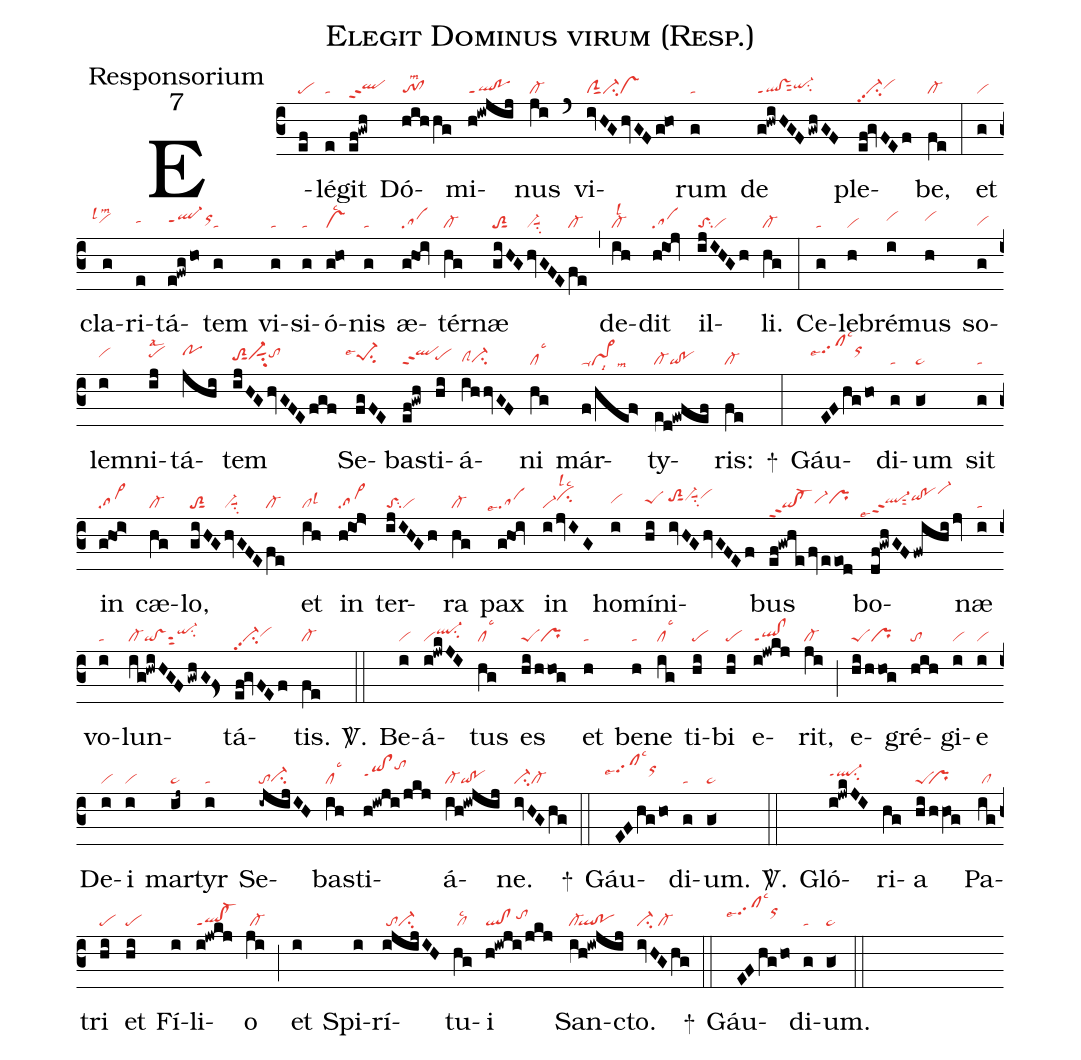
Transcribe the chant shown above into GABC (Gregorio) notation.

name:Elegit Dominus virum (Resp.);
office-part:Responsorium;
mode:7;
nabc-lines:1;
%%
(c3)
E(ef|pe)lé(e|ta)git(ef!gwh|qlhhppt2) Dó(hihhg|to!cllsm2)mi(h!iwjij|ql!poppt1)nus(ji|cl-) (`)
vi(ivHGhvGFg!ho|clSsut1ci-vs)rum(g|ta) de(g!hwiHGF/gwhGF|ql!vsppt1sut2qi-hhsu2) ple(ef!gvFEf|vi-pp2su2vihh)be,(fe|cl-) (:)
et(g|vi) cla(g|```vihhlsl1lsm2)ri(e|tahh)tá(e!fwg/ho|ql-hhppt1orhi)tem(g|ta) vi(g|ta)si(g|ta)ó(g!ho|vslsc2)nis(g|ta) æ(ghOi|sa)tér(hg|cl-)næ(giHG|toS2sut1|hvGFE|vi-suu1su2|fe|cl-) (,)
de(ih|cl-lsl2)dit(hiOj|sa) il(ijIHGh|toSsu2vi)li.(hg|cl-) (:)
Ce(g|ta)le(h|vi)bré(i|vihi)mus(h|vihi) so(g|vihg)lem(i|vihi)ni(ij|pehilsal2)tá(jhi|pohj)tem(ijHGhvGFEfgf|toS2hhsut1vi-hhsut1su2tohi) Se(fgFE|```pe-1hhsu2lse4)bas(ef!gwh|qlhjppt2)ti(hi|pehh)á(ihhvGF|clShgci-hg)ni(hg|cllsc3) már(f/hef>|ta-vs>lsi8lsm9)ty(ed!ewfef|cl-qi!po)ris:(fe|cl-) +(:)
Gáu(EFhgho|```clhkpp2lsc3lse7orhk)di(g|ta)um(g<|ta>) sit(g|ta) in(g!ho!i>|sa>) cæ(hg|cl-)lo,(giHG|toS2sut1|hvGFE|vi-suu1su2|fe|cl-) et(ih|cllsl3) in(h!io!j>|sa>) ter(ijIHGh|toSsu2vi)ra(hg|cl-) pax(ghOi|```salse7) in(i/jvIG|vi-cihilsl2lsc2) ho(i|vihh)mí(hi|peShh)ni(ivHGhvGFEf|toS2hisut1vi-hisuu1su2vihj)bus(ef!gwhe/fv/eeod|qi!cl-ppt2vi-hhprhh) bo(df!gwhGF/fwihi/jv|```ql-hhppt2sut2lse7qihi!pohivi-hl)næ(i|ta) vo(i|ta)lun(ig!hwiHGF/gwhG!Fs>|cl-qi!vssut2qi-hisu2)tá(ef!gvFEf|vi-pp2su2vihh)tis.(fe|cl-) <sp>V/</sp>.(::)
Be(i|vi)á(i!jwkJI|viql-hisu2)tus(hg|cllsc3) es(hi/hhog|peSpr) et(h|ta) be(h|ta)ne(ig|cllsc3) ti(hi|pe)bi(hi|pe) e(i!jwkj|ql!clppt1)rit,(ji|cl-) (;)
e(hi/hhog|peSpr)gré(hih|to)gi(i|vi)e(i|vi) De(i|vi)i(i|vi) mar(ij~|ta>)tyr(i|ta) Se(-ijijIH|toci-hg)bas(ih|cllsc3)ti(h!iwji/jkj|qihi!clhippt1tohl)á(ih!iwjij|cl-qi!po)ne.(ivHGhg|ci-cl-) +(::)
Gáu(EFhgho|```clhkpp2lsc3lse7orhk)di(g|ta)um.(g<|ta>) <sp>V/</sp>.(::)
Gló(i!jwkJI|ql-hippt1su2)ri(hg)a(hi/hhVO!g|peS``pr) Pa(ig|/cl)tri(hi|pe) et(hi|pe) Fí(i)li(i!jwkj|ql!cl-ppt1)o(ji|/cl-) (;)
et(i) Spi(i)rí(i!@jijIH|/toci-)tu(hg|/cllsc2)i(h!iwji/jkj|ql!cl/tohi) San(ih!iw!@jij|cl-``ql!po)cto.(ivHGhg|ci-/cl-) +(::)
Gáu(EFhgho|```clhkpp2lsc3lse7orhk)di(g|ta)um.(g<|ta>) (::)
